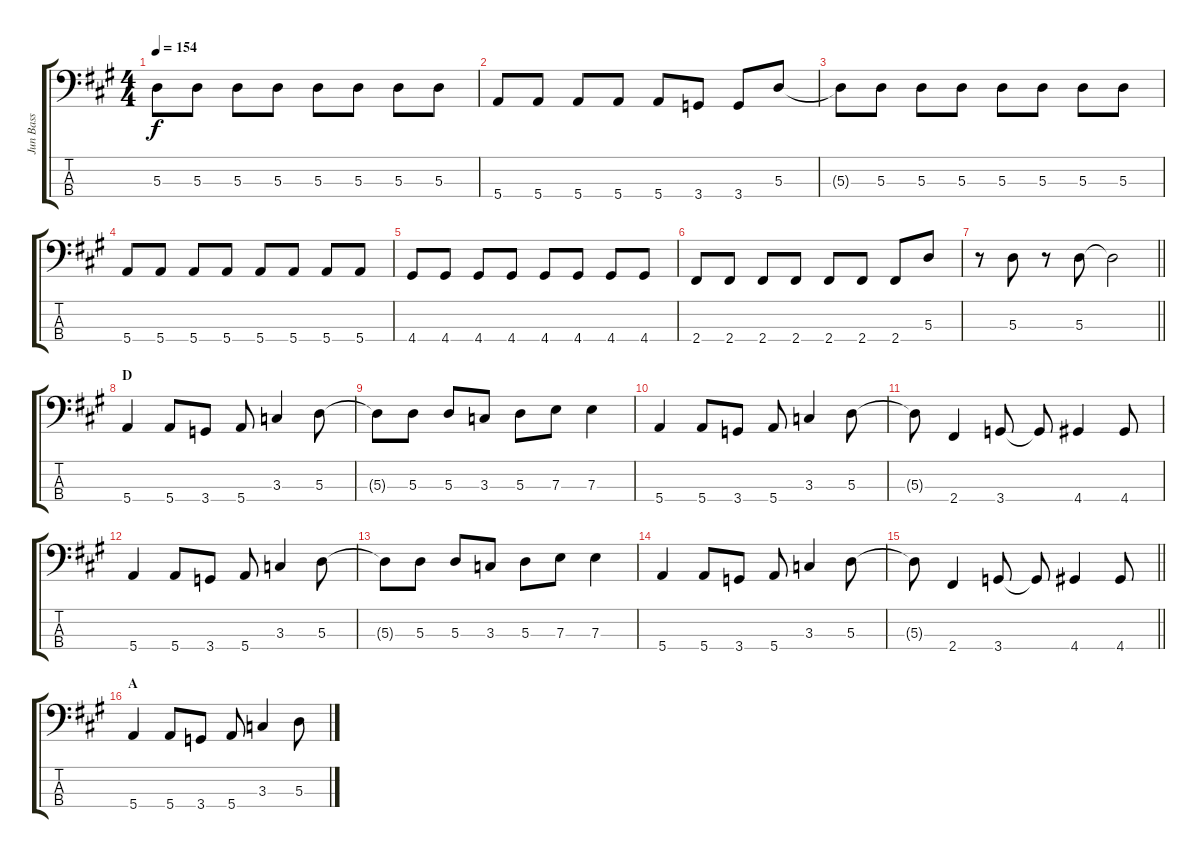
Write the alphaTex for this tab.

\track ("Jun Bass" "Jun Bass") {instrument electricbasspick}
\staff {score tabs}
\tuning (G2 D2 A1 E1) {hide}
\ts (4 4)
\tempo 154
\clef f4
\ks a
5.3{t}.8{dy f} 5.3.8 5.3.8 5.3.8 5.3.8 5.3.8 5.3.8 5.3.8 |
5.4.8 5.4.8 5.4.8 5.4.8 5.4.8 3.4.8 3.4.8 5.3.8 |
5.3{t}.8 5.3.8 5.3.8 5.3.8 5.3.8 5.3.8 5.3.8 5.3.8 |
5.4.8 5.4.8 5.4.8 5.4.8 5.4.8 5.4.8 5.4.8 5.4.8 |
4.4.8 4.4.8 4.4.8 4.4.8 4.4.8 4.4.8 4.4.8 4.4.8 |
2.4.8 2.4.8 2.4.8 2.4.8 2.4.8 2.4.8 2.4.8 5.3.8 |
\barLineRight lightlight
r.8 5.3.8 r.8 5.3.8 5.3{t}.2 |
\section ("" "D")
5.4.4 5.4.8 3.4.8 5.4.8 3.3.4 5.3.8 |
5.3{t}.8 5.3.8 5.3.8 3.3.8 5.3.8 7.3.8 7.3.4 |
5.4.4 5.4.8 3.4.8 5.4.8 3.3.4 5.3.8 |
5.3{t}.8 2.4.4 3.4.8 3.4{t}.8 4.4.4 4.4.8 |
5.4.4 5.4.8 3.4.8 5.4.8 3.3.4 5.3.8 |
5.3{t}.8 5.3.8 5.3.8 3.3.8 5.3.8 7.3.8 7.3.4 |
5.4.4 5.4.8 3.4.8 5.4.8 3.3.4 5.3.8 |
\barLineRight lightlight
5.3{t}.8 2.4.4 3.4.8 3.4{t}.8 4.4.4 4.4.8 |
\section ("" "A")
5.4.4 5.4.8 3.4.8 5.4.8 3.3.4 5.3.8
